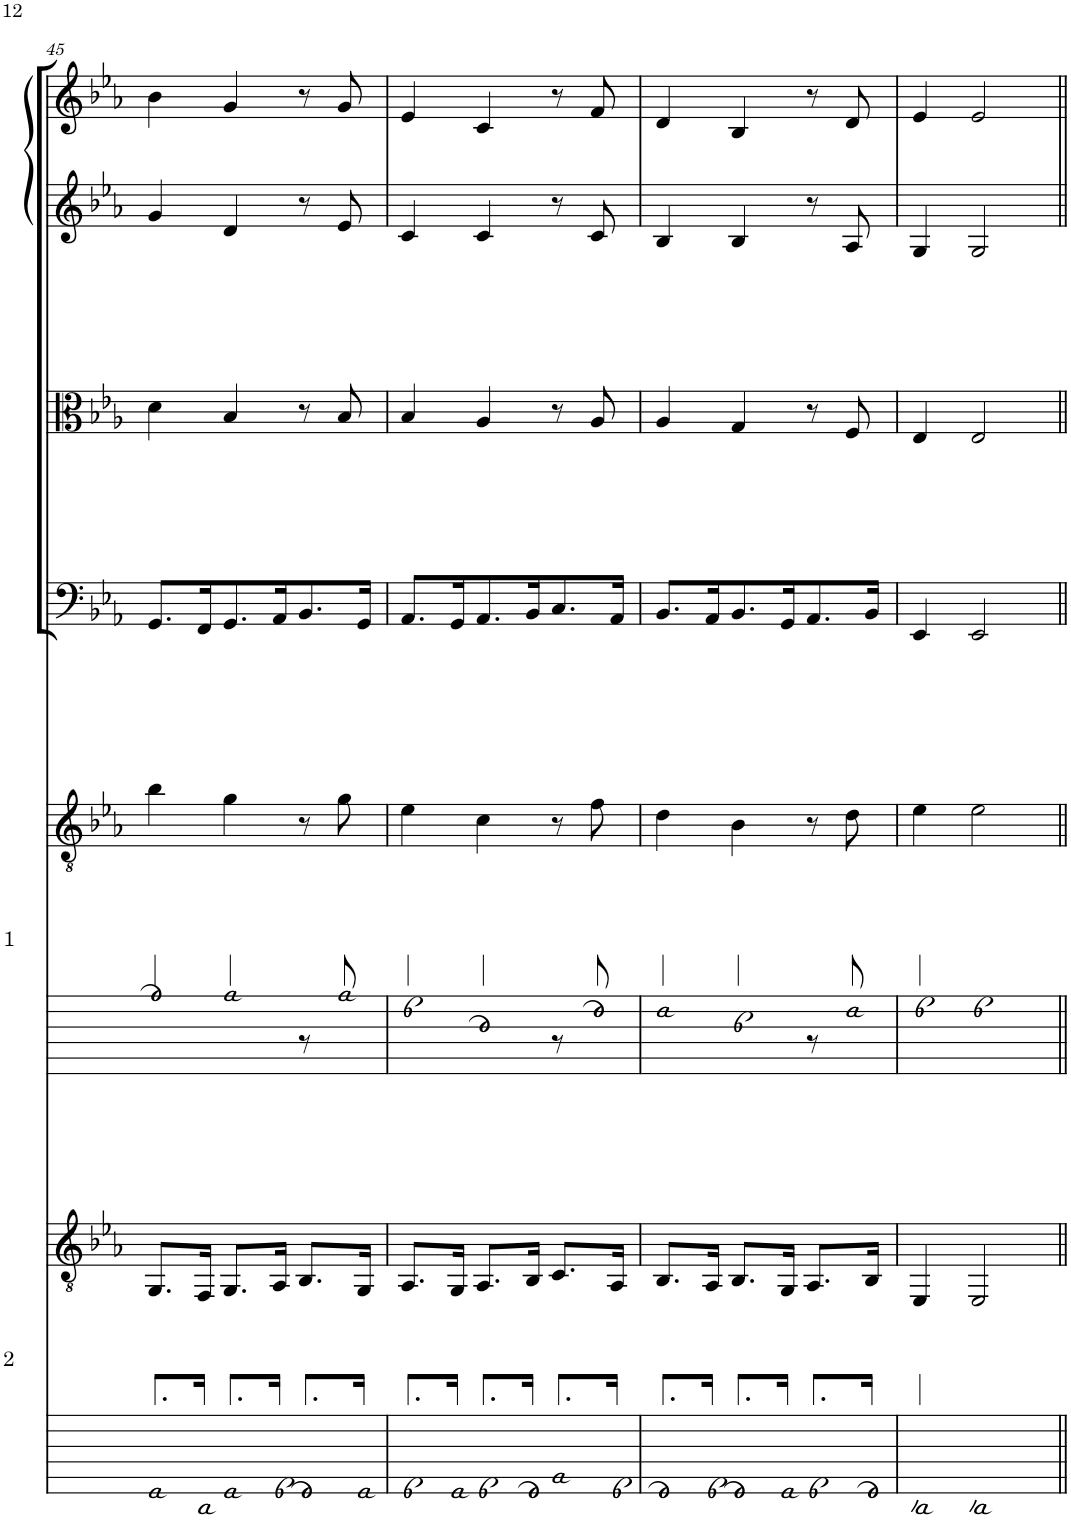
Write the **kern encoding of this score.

**kern	**kern	**kern	**kern	**kern	**kern	**kern	**kern
*part6	*part6	*part5	*part5	*part4	*part3	*part2	*part1
*staff8	*staff7	*staff6	*staff5	*staff4	*staff3	*staff2	*staff1
*I"2	*	*I"1	*	*I"Basso  e Continuo	*I"Viola	*I"Violino 2	*I"Violino 1
*	*	*	*	*	*I'Vla	*I'Vln	*I'Vln
!!LO:PB:g=z
*	*clefGv2	*	*clefGv2	*clefF4	*clefC3	*clefG2	*clefG2
*k[b-e-a-]	*k[b-e-a-]	*k[b-e-a-]	*k[b-e-a-]	*k[b-e-a-]	*k[b-e-a-]	*k[b-e-a-]	*k[b-e-a-]
*M3/4	*M3/4	*M3/4	*M3/4	*M3/4	*M3/4	*M3/4	*M3/4
=45	=45	=45	=45	=45	=45	=45	=45
8.GG/L	8.GG/L	4b-/	4b-\	8.GG/L	4d\	4g/	4b-\
16FF/Jk	16FF/Jk	.	.	16FF/K	.	.	.
8.GG/L	8.GG/L	4g/	4g\	8.GG/	4B-/	4d/	4g/
16AA-/Jk	16AA-/Jk	.	.	16AA-/K	.	.	.
8.BB-/L	8.BB-/L	8r	8r	8.BB-/	8r	8r	8r
.	.	8g/	8g\	.	8B-/	8e-/	8g/
16GG/Jk	16GG/Jk	.	.	16GG/Jk	.	.	.
=46	=46	=46	=46	=46	=46	=46	=46
8.AA-/L	8.AA-/L	4e-/	4e-\	8.AA-/L	4B-/	4c/	4e-/
16GG/Jk	16GG/Jk	.	.	16GG/K	.	.	.
8.AA-/L	8.AA-/L	4c/	4c\	8.AA-/	4A-/	4c/	4c/
16BB-/Jk	16BB-/Jk	.	.	16BB-/K	.	.	.
8.C/L	8.C/L	8r	8r	8.C/	8r	8r	8r
.	.	8f/	8f\	.	8A-/	8c/	8f/
16AA-/Jk	16AA-/Jk	.	.	16AA-/Jk	.	.	.
=47	=47	=47	=47	=47	=47	=47	=47
8.BB-/L	8.BB-/L	4d/	4d\	8.BB-/L	4A-/	4B-/	4d/
16AA-/Jk	16AA-/Jk	.	.	16AA-/K	.	.	.
8.BB-/L	8.BB-/L	4B-/	4B-\	8.BB-/	4G/	4B-/	4B-/
16GG/Jk	16GG/Jk	.	.	16GG/K	.	.	.
8.AA-/L	8.AA-/L	8r	8r	8.AA-/	8r	8r	8r
.	.	8d/	8d\	.	8F/	8A-/	8d/
16BB-/Jk	16BB-/Jk	.	.	16BB-/Jk	.	.	.
=48	=48	=48	=48	=48	=48	=48	=48
4EE-/	4EE-/	4e-/	4e-\	4EE-/	4E-/	4G/	4e-/
2EE-	2EE-/	2e-	2e-\	2EE-/	2E-/	2G/	2e-/
=||	=||	=||	=||	=||	=||	=||	=||
*-	*-	*-	*-	*-	*-	*-	*-
